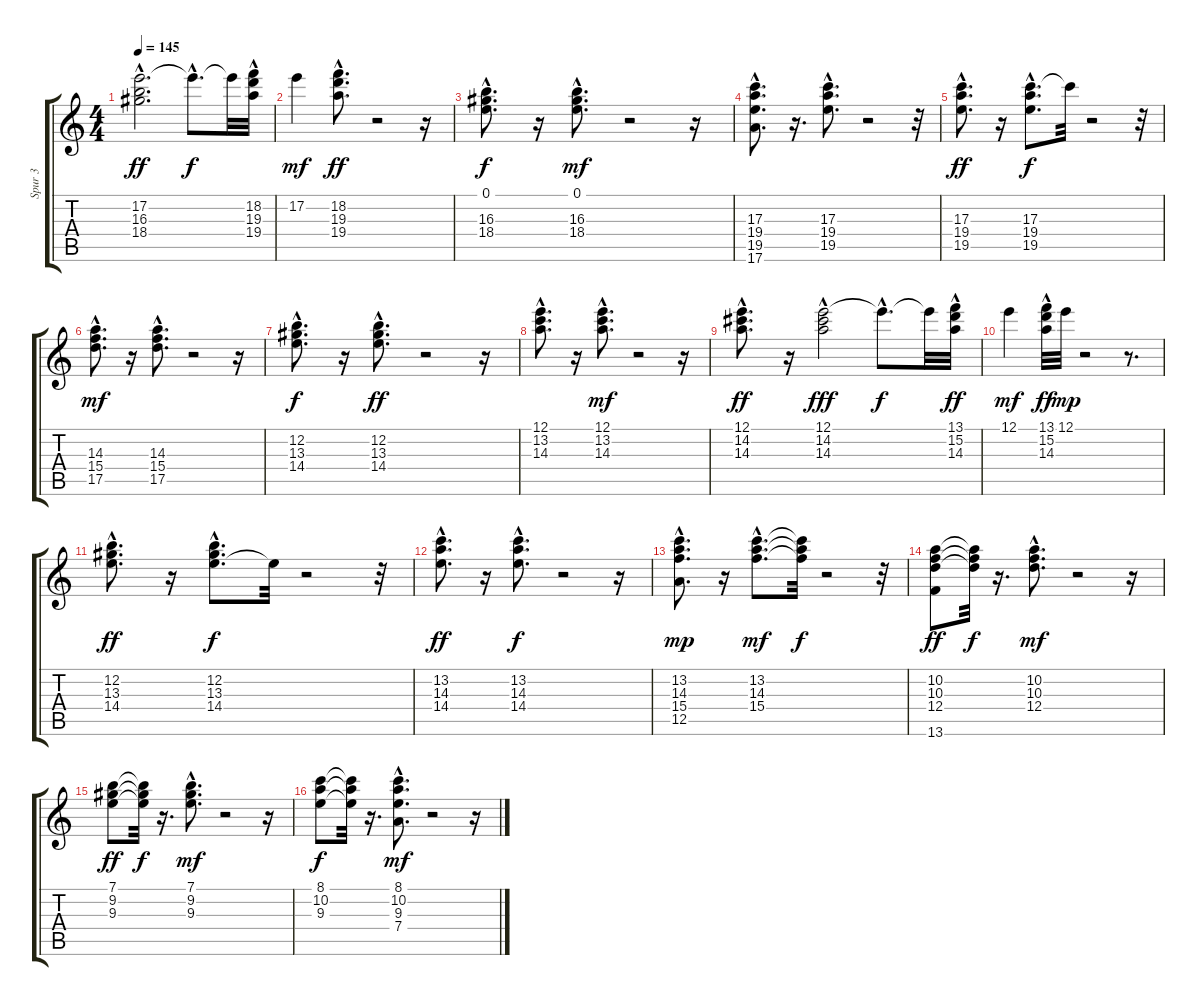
\track ("Spur 3" "Spur 3") {instrument overdrivenguitar}
\staff {score tabs}
\tuning (E4 B3 G3 D3 A2 E2) {hide}
\ts (4 4)
\tempo 145
\clef g2
\ks c
(17.2{hac} 16.3 18.4).2{d dy ff} 17.2{hac t}.8{d dy f} 17.2{t}.32 (18.2{hac} 19.3{hac} 19.4{hac}).32 |
17.2.4{dy mf} (18.2{hac} 19.3{hac} 19.4{hac}).8{d dy ff} r.2 r.16 |
(0.1{hac} 16.3{hac} 18.4{hac}).8{d dy f} r.16 (0.1{hac} 16.3{hac} 18.4{hac}).8{d dy mf} r.2 r.16 |
(17.3{hac} 19.4{hac} 19.5{hac} 17.6).8{d} r.16{d} (17.3{hac} 19.4{hac} 19.5{hac}).8{d} r.2 r.32 |
(17.3{hac} 19.4{hac} 19.5{hac}).8{d dy ff} r.16 (17.3{hac} 19.4{hac} 19.5{hac}).8{d dy f} 17.3{t}.32 r.2 r.32 |
(14.3{hac} 15.4{hac} 17.5{hac}).8{d dy mf} r.16 (14.3{hac} 15.4{hac} 17.5).8{d} r.2 r.16 |
(12.2{hac} 13.3 14.4{hac}).8{d dy f} r.16 (12.2{hac} 13.3{hac} 14.4{hac}).8{d dy ff} r.2 r.16 |
(12.1{hac} 13.2{hac} 14.3{hac}).8{d} r.16 (12.1{hac} 13.2{hac} 14.3{hac}).8{d dy mf} r.2 r.16 |
(12.1{hac} 14.2{hac} 14.3{hac}).8{d dy ff} r.16 (12.1 14.2{hac} 14.3{hac}).2{dy fff} 12.1{hac t}.8{d dy f} 12.1{t}.32 (13.1{hac} 15.2{hac} 14.3{hac}).32{dy ff} |
12.1.4{dy mf} (13.1{hac} 15.2{hac} 14.3{hac}).32{dy ff} 12.1.32{dy mp} r.2 r.8{d} |
(12.2{hac} 13.3{hac} 14.4{hac}).8{d dy ff} r.16 (12.2{hac} 13.3{hac} 14.4{hac}).8{d dy f} 14.4{t}.32 r.2 r.32 |
(13.2{hac} 14.3 14.4).8{d dy ff} r.16 (13.2{hac} 14.3{hac} 14.4{hac}).8{d dy f} r.2 r.16 |
(13.2{hac} 14.3 15.4{hac} 12.5).8{d dy mp} r.16 (13.2{hac} 14.3{hac} 15.4{hac}).8{d dy mf} (13.2{t} 14.3{t} 15.4{t}).32{dy f} r.2 r.32 |
(10.2 10.3 12.4 13.6).8{dy ff} (10.2{t} 10.3{t} 12.4{t}).32{dy f} r.16{d} (10.2{hac} 10.3{hac} 12.4{hac}).8{d dy mf} r.2 r.16 |
(7.1 9.2 9.3).8{dy ff} (7.1{t} 9.2{t} 9.3{t}).32{dy f} r.16{d} (7.1{hac} 9.2{hac} 9.3{hac}).8{d dy mf} r.2 r.16 |
(8.1 10.2 9.3).8{dy f} (8.1{t} 10.2{t} 9.3{t}).32 r.16{d} (8.1{hac} 10.2 9.3 7.4).8{d dy mf} r.2 r.16
